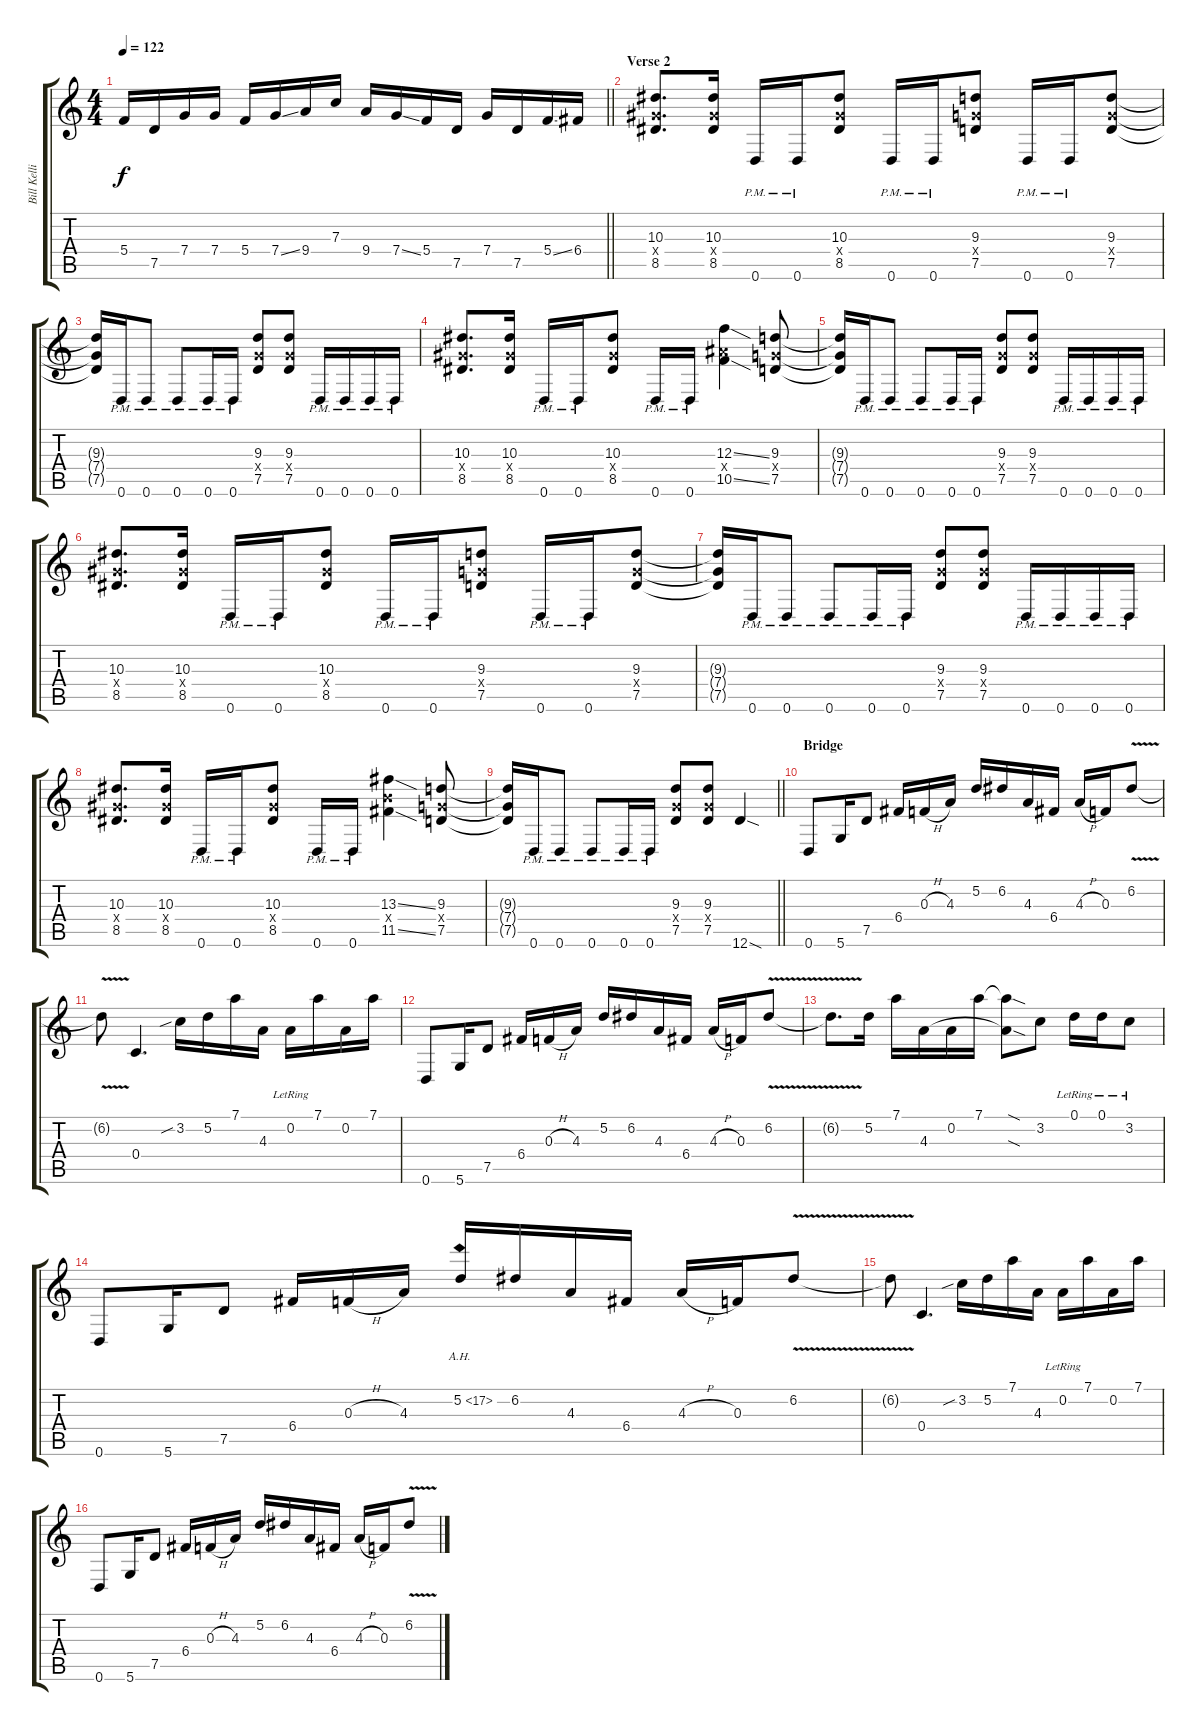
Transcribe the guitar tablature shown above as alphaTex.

\track ("Bill Kelliher" "Bill Kelli") {instrument overdrivenguitar}
\staff {score tabs}
\tuning (D4 A3 F3 C3 G2 D2) {hide}
\ts (4 4)
\tempo 122
\clef g2
\barLineRight lightlight
\ks c
5.4.16{dy f} 7.5.16 7.4.16 7.4.16 5.4.16 7.4{ss}.16 9.4.16 7.3.16 9.4.16 7.4{ss}.16 5.4.16 7.5.16 7.4.16 7.5.16 5.4{ss}.16 6.4.16 |
\section ("" "Verse 2")
(10.3 8.4{x} 8.5).8{d} (10.3 8.4{x} 8.5).16 0.6{pm}.16 0.6{pm}.16 (10.3 8.4{x} 8.5).8 0.6{pm}.16 0.6{pm}.16 (9.3 7.4{x} 7.5).8 0.6{pm}.16 0.6{pm}.16 (9.3 7.4{x} 7.5).8 |
(9.3{t} 7.4{t} 7.5{t}).16 0.6{pm}.16 0.6{pm}.8 0.6{pm}.8 0.6{pm}.16 0.6{pm}.16 (9.3 7.4{x} 7.5).8 (9.3 7.4{x} 7.5).8 0.6{pm}.16 0.6{pm}.16 0.6{pm}.16 0.6{pm}.16 |
(10.3 8.4{x} 8.5).8{d} (10.3 8.4{x} 8.5).16 0.6{pm}.16 0.6{pm}.16 (10.3 8.4{x} 8.5).8 0.6{pm}.16 0.6{pm}.16 (12.3{ss} 10.4{x} 10.5{ss}).4 (9.3 7.4{x} 7.5).8 |
(9.3{t} 7.4{t} 7.5{t}).16 0.6{pm}.16 0.6{pm}.8 0.6{pm}.8 0.6{pm}.16 0.6{pm}.16 (9.3 7.4{x} 7.5).8 (9.3 7.4{x} 7.5).8 0.6{pm}.16 0.6{pm}.16 0.6{pm}.16 0.6{pm}.16 |
(10.3 8.4{x} 8.5).8{d} (10.3 8.4{x} 8.5).16 0.6{pm}.16 0.6{pm}.16 (10.3 8.4{x} 8.5).8 0.6{pm}.16 0.6{pm}.16 (9.3 7.4{x} 7.5).8 0.6{pm}.16 0.6{pm}.16 (9.3 7.4{x} 7.5).8 |
(9.3{t} 7.4{t} 7.5{t}).16 0.6{pm}.16 0.6{pm}.8 0.6{pm}.8 0.6{pm}.16 0.6{pm}.16 (9.3 7.4{x} 7.5).8 (9.3 7.4{x} 7.5).8 0.6{pm}.16 0.6{pm}.16 0.6{pm}.16 0.6{pm}.16 |
(10.3 8.4{x} 8.5).8{d} (10.3 8.4{x} 8.5).16 0.6{pm}.16 0.6{pm}.16 (10.3 8.4{x} 8.5).8 0.6{pm}.16 0.6{pm}.16 (13.3{ss} 11.4{x} 11.5{ss}).4 (9.3 7.4{x} 7.5).8 |
\barLineRight lightlight
(9.3{t} 7.4{t} 7.5{t}).16 0.6{pm}.16 0.6{pm}.8 0.6{pm}.8 0.6{pm}.16 0.6{pm}.16 (9.3 7.4{x} 7.5).8 (9.3 7.4{x} 7.5).8 12.6{sod}.4 |
\section ("" "Bridge")
0.6.8 5.6.16 7.5.8 6.4.16 0.3{h}.16 4.3.16 5.2.16 6.2.16 4.3.16 6.4.16 4.3{h}.16 0.3.16 6.2{v}.8 |
6.2{t}.8 0.4.4{d} 3.2{sib}.16 5.2.16 7.1.16 4.3.16 0.2{lr}.16 7.1.16 0.2.16 7.1.16 |
0.6.8 5.6.16 7.5.8 6.4.16 0.3{h}.16 4.3.16 5.2.16 6.2.16 4.3.16 6.4.16 4.3{h}.16 0.3.16 6.2{v}.8 |
6.2{t}.8{d} 5.2.16 7.1.16 4.3.16 0.2.16 7.1.16 (7.1{sod t} 4.3{sod t}).8 3.2.8 0.1{lr}.16 0.1{lr}.16 3.2{lr}.8 |
0.6.8 5.6.16 7.5.8 6.4.16 0.3{h}.16 4.3.16 5.2{ah 12}.16 6.2.16 4.3.16 6.4.16 4.3{h}.16 0.3.16 6.2{v}.8 |
6.2{t}.8 0.4.4{d} 3.2{sib}.16 5.2.16 7.1.16 4.3.16 0.2{lr}.16 7.1.16 0.2.16 7.1.16 |
0.6.8 5.6.16 7.5.8 6.4.16 0.3{h}.16 4.3.16 5.2.16 6.2.16 4.3.16 6.4.16 4.3{h}.16 0.3.16 6.2{v}.8
